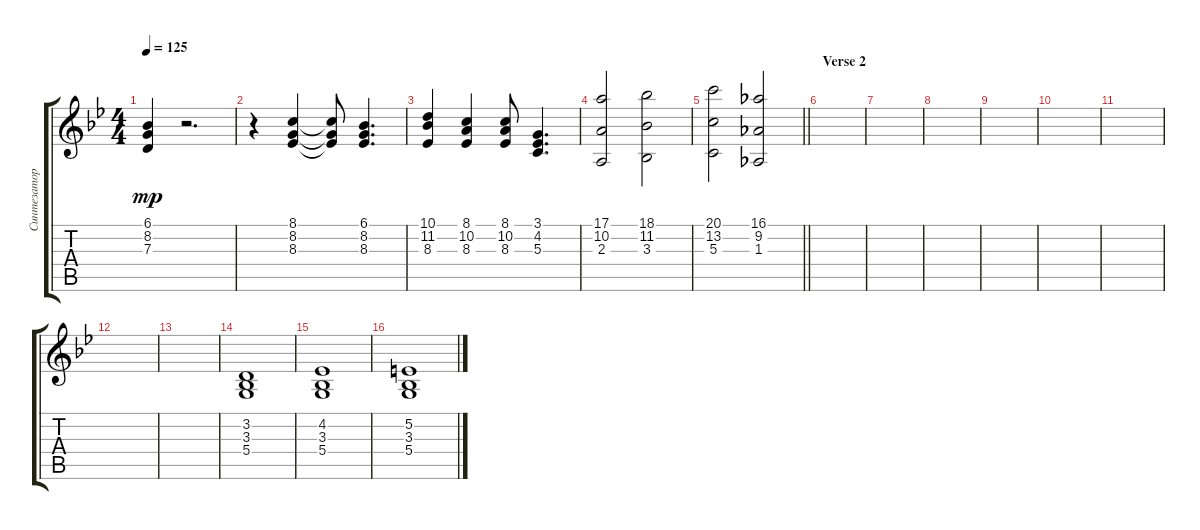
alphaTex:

\track ("Синтезатор" "Синтезатор") {instrument stringensemble1}
\staff {score tabs}
\tuning (E4 B3 G3 D3 A2 E2) {hide}
\ts (4 4)
\tempo 125
\clef g2
\ks gminor
(6.1{t} 8.2{t} 7.3{t}).4{dy mp} r.2{d} |
r.4 (8.1 8.2 8.3).4 (8.1{t} 8.2{t} 8.3{t}).8 (6.1 8.2 8.3).4{d} |
(10.1 11.2 8.3).4 (8.1 10.2 8.3).4 (8.1 10.2 8.3).8 (3.1 4.2 5.3).4{d} |
(17.1 10.2 2.3).2 (18.1 11.2 3.3).2 |
\barLineRight lightlight
(20.1 13.2 5.3).2 (16.1 9.2 1.3).2 |
\section ("" "Verse 2")
|
|
|
|
|
|
|
|
(3.2 3.3 5.4).1 |
(4.2 3.3 5.4).1 |
(5.2 3.3 5.4).1
